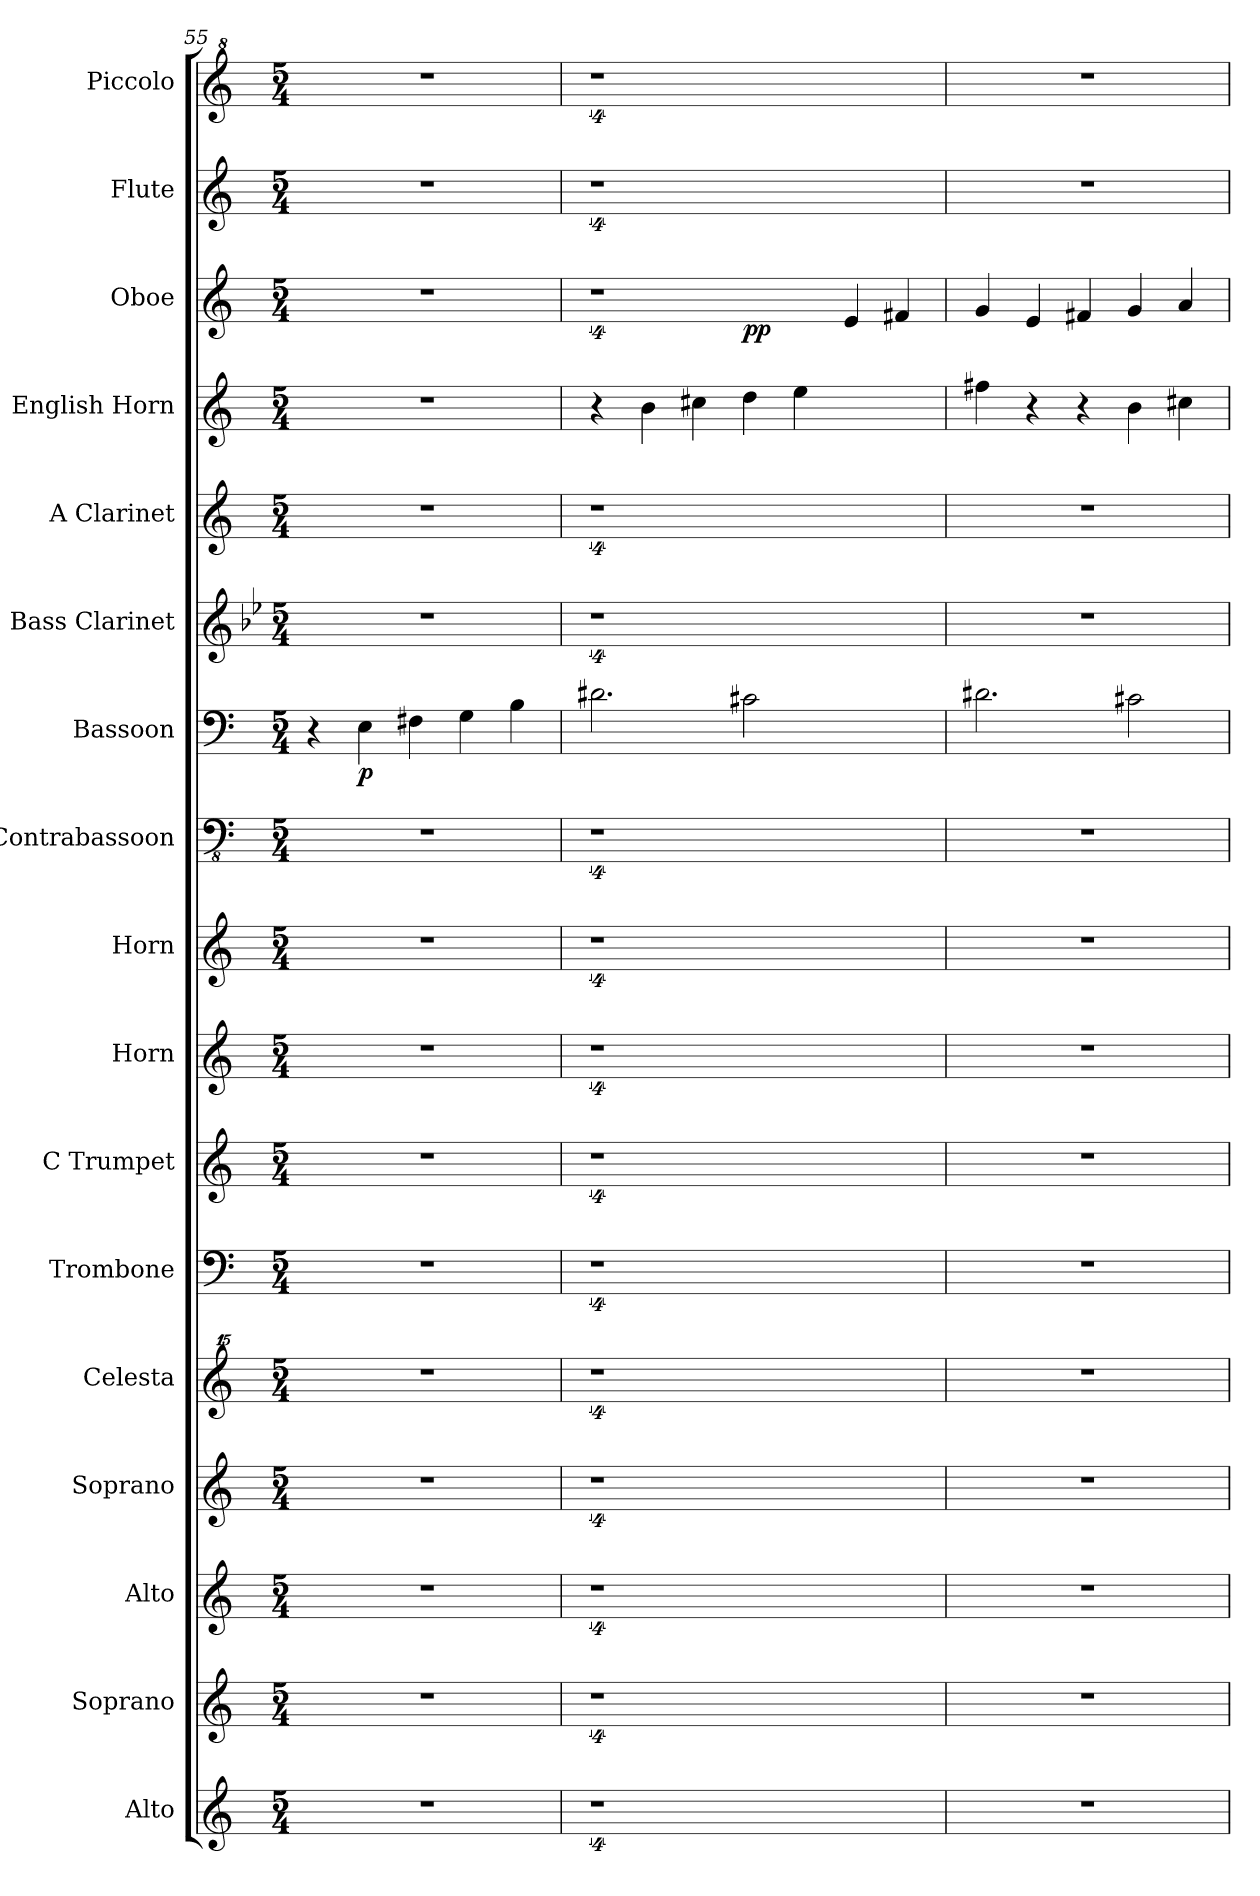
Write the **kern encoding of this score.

**kern	**kern	**kern	**kern	**kern	**kern	**kern	**kern	**kern	**kern	**kern	**dynam	**kern	**kern	**kern	**kern	**dynam	**kern	**kern
*part17	*part16	*part15	*part14	*part13	*part12	*part11	*part10	*part9	*part8	*part7	*part7	*part6	*part5	*part4	*part3	*part3	*part2	*part1
*staff17	*staff16	*staff15	*staff14	*staff13	*staff12	*staff11	*staff10	*staff9	*staff8	*staff7	*staff7	*staff6	*staff5	*staff4	*staff3	*staff3	*staff2	*staff1
*I"Alto	*I"Soprano	*I"Alto	*I"Soprano	*I"Celesta	*I"Trombone	*I"C Trumpet	*I"Horn	*I"Horn	*I"Contrabassoon	*I"Bassoon	*	*I"Bass Clarinet	*I"A Clarinet	*I"English Horn	*I"Oboe	*	*I"Flute	*I"Piccolo
*I'A.	*I'S.	*I'A.	*I'S.	*I'Cel.	*I'Trb.	*I'C Tpt.	*I'Hn.	*I'Hn.	*I'Cbsn.	*I'Bsn.	*	*I'B. Cl.	*I'A Cl.	*I'E. Hn.	*I'Ob.	*	*I'Fl.	*I'Picc.
*clefG2	*clefG2	*clefG2	*clefG2	*clefG^^2	*clefF4	*clefG2	*clefG2	*clefG2	*clefFv4	*clefF4	*	*clefG2	*clefG2	*clefG2	*clefG2	*	*clefG2	*clefG^2
*	*	*	*	*	*	*	*ITrd4c7	*ITrd4c7	*ITrd7c12	*	*	*ITrd8c14	*ITrd2c3	*ITrd4c7	*	*	*	*ITrd-7c-12
*k[]	*k[]	*k[]	*k[]	*k[]	*k[]	*k[]	*k[b-]	*k[b-]	*k[]	*k[]	*	*k[b-e-]	*k[f#c#g#]	*k[b-]	*k[]	*	*k[]	*k[]
*C:	*C:	*C:	*C:	*C:	*C:	*C:	*F:	*F:	*C:	*C:	*	*B-:	*A:	*F:	*C:	*	*C:	*C:
*M5/4	*M5/4	*M5/4	*M5/4	*M5/4	*M5/4	*M5/4	*M5/4	*M5/4	*M5/4	*M5/4	*	*M5/4	*M5/4	*M5/4	*M5/4	*	*M5/4	*M5/4
=55	=55	=55	=55	=55	=55	=55	=55	=55	=55	=55	=55	=55	=55	=55	=55	=55	=55	=55
4%5r	4%5r	4%5r	4%5r	4%5r	4%5r	4%5r	4%5r	4%5r	4%5r	4r	.	4%5r	4%5r	4%5r	4%5r	.	4%5r	4%5r
!	!	!	!	!	!	!	!	!	!	!	!LO:DY:b	!	!	!	!	!	!	!
.	.	.	.	.	.	.	.	.	.	4E\	p	.	.	.	.	.	.	.
.	.	.	.	.	.	.	.	.	.	4F#X\	.	.	.	.	.	.	.	.
.	.	.	.	.	.	.	.	.	.	4G\	.	.	.	.	.	.	.	.
.	.	.	.	.	.	.	.	.	.	4B\	.	.	.	.	.	.	.	.
=56	=56	=56	=56	=56	=56	=56	=56	=56	=56	=56	=56	=56	=56	=56	=56	=56	=56	=56
*	*	*	*	*	*	*	*	*	*	*	*	*	*	*	*^	*	*	*
4%5r	4%5r	4%5r	4%5r	4%5r	4%5r	4%5r	4%5r	4%5r	4%5r	2.d#X\	.	4%5r	4%5r	4r	4%5r	2.ryy	.	4%5r	4%5r
.	.	.	.	.	.	.	.	.	.	.	.	.	.	4e\	.	.	.	.	.
.	.	.	.	.	.	.	.	.	.	.	.	.	.	4f#X\	.	.	.	.	.
!	!	!	!	!	!	!	!	!	!	!	!	!	!	!	!	!	!LO:DY:b	!	!
.	.	.	.	.	.	.	.	.	.	2c#X\	.	.	.	4g\	.	1ryy	pp	.	.
.	.	.	.	.	.	.	.	.	.	.	.	.	.	4a\	.	.	.	.	.
2ryy	2ryy	2ryy	2ryy	2ryy	2ryy	2ryy	2ryy	2ryy	2ryy	2ryy	.	2ryy	2ryy	2ryy	4e/	.	.	2ryy	2ryy
.	.	.	.	.	.	.	.	.	.	.	.	.	.	.	4f#X/	.	.	.	.
*	*	*	*	*	*	*	*	*	*	*	*	*	*	*	*v	*v	*	*	*
=57	=57	=57	=57	=57	=57	=57	=57	=57	=57	=57	=57	=57	=57	=57	=57	=57	=57	=57
4%5r	4%5r	4%5r	4%5r	4%5r	4%5r	4%5r	4%5r	4%5r	4%5r	2.d#X\	.	4%5r	4%5r	4bn\	4g/	.	4%5r	4%5r
.	.	.	.	.	.	.	.	.	.	.	.	.	.	4r	4e/	.	.	.
.	.	.	.	.	.	.	.	.	.	.	.	.	.	4r	4f#X/	.	.	.
.	.	.	.	.	.	.	.	.	.	2c#X\	.	.	.	4e\	4g/	.	.	.
.	.	.	.	.	.	.	.	.	.	.	.	.	.	4f#X\	4a/	.	.	.
=	=	=	=	=	=	=	=	=	=	=	=	=	=	=	=	=	=	=
*-	*-	*-	*-	*-	*-	*-	*-	*-	*-	*-	*-	*-	*-	*-	*-	*-	*-	*-
